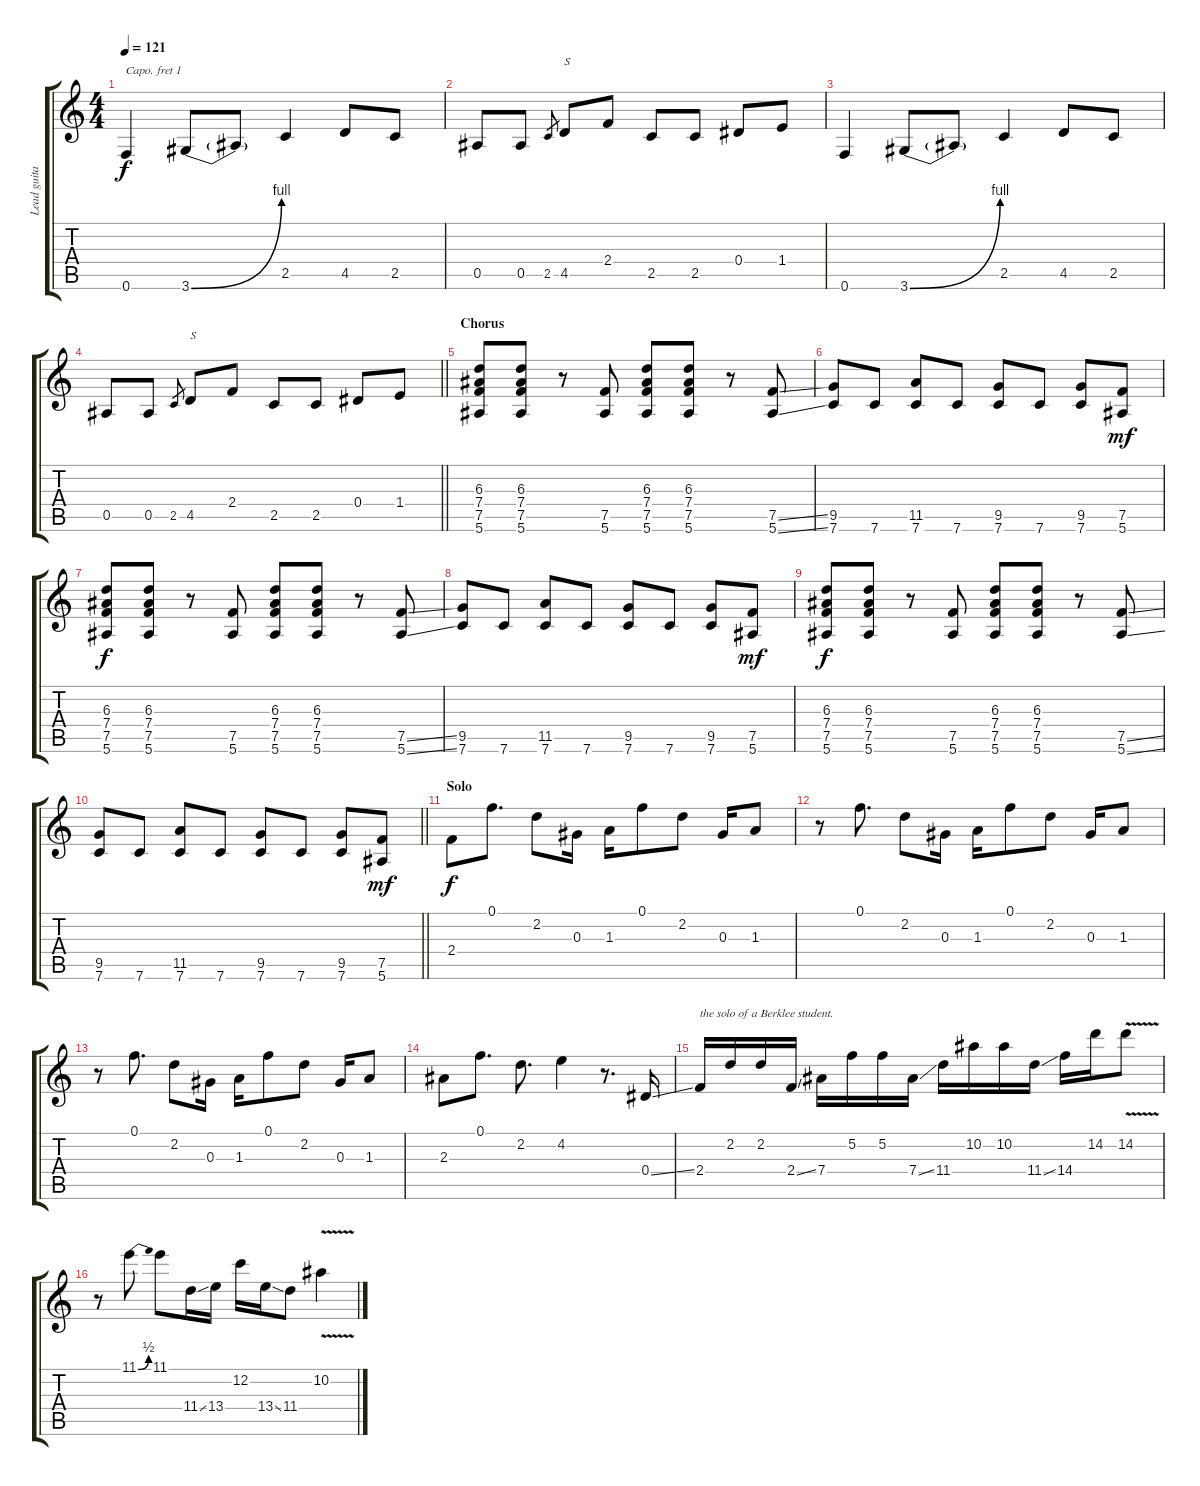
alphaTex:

\track ("Lead guitar" "Lead guita") {instrument distortionguitar}
\staff {score tabs}
\capo 1
\tuning (E4 B3 G3 D3 A2 E2) {hide}
\ts (4 4)
\tempo 121
\clef g2
\ks c
0.6.4{dy f} 3.6{be (bend 0 0 60 4)}.8 3.6{t}.8 2.5.4 4.5.8 2.5.8 |
0.5.8 0.5.8 2.5.8{gr} 4.5.8{txt "S"} 2.4.8 2.5.8 2.5.8 0.4.8 1.4.8 |
0.6.4 3.6{be (bend 0 0 60 4)}.8 3.6{t}.8 2.5.4 4.5.8 2.5.8 |
\barLineRight lightlight
0.5.8 0.5.8 2.5.8{gr} 4.5.8{txt "S"} 2.4.8 2.5.8 2.5.8 0.4.8 1.4.8 |
\section ("" "Chorus")
(6.3 7.4 7.5 5.6).8 (6.3 7.4 7.5 5.6).8 r.8 (7.5 5.6).8 (6.3 7.4 7.5 5.6).8 (6.3 7.4 7.5 5.6).8 r.8 (7.5{ss} 5.6{ss}).8 |
(9.5 7.6).8 7.6.8 (11.5 7.6).8 7.6.8 (9.5 7.6).8 7.6.8 (9.5 7.6).8 (7.5 5.6).8{dy mf} |
(6.3 7.4 7.5 5.6).8{dy f} (6.3 7.4 7.5 5.6).8 r.8 (7.5 5.6).8 (6.3 7.4 7.5 5.6).8 (6.3 7.4 7.5 5.6).8 r.8 (7.5{ss} 5.6{ss}).8 |
(9.5 7.6).8 7.6.8 (11.5 7.6).8 7.6.8 (9.5 7.6).8 7.6.8 (9.5 7.6).8 (7.5 5.6).8{dy mf} |
(6.3 7.4 7.5 5.6).8{dy f} (6.3 7.4 7.5 5.6).8 r.8 (7.5 5.6).8 (6.3 7.4 7.5 5.6).8 (6.3 7.4 7.5 5.6).8 r.8 (7.5{ss} 5.6{ss}).8 |
\barLineRight lightlight
(9.5 7.6).8 7.6.8 (11.5 7.6).8 7.6.8 (9.5 7.6).8 7.6.8 (9.5 7.6).8 (7.5 5.6).8{dy mf} |
\section ("" "Solo")
2.4.8{dy f} 0.1.8{d} 2.2.8 0.3.16 1.3.16 0.1.8 2.2.8 0.3.16 1.3.8 |
r.8 0.1.8{d} 2.2.8 0.3.16 1.3.16 0.1.8 2.2.8 0.3.16 1.3.8 |
r.8 0.1.8{d} 2.2.8 0.3.16 1.3.16 0.1.8 2.2.8 0.3.16 1.3.8 |
2.3.8 0.1.8{d} 2.2.8{d} 4.2.4 r.8{d} 0.4{ss}.16 |
2.4.16{txt "the solo of a Berklee student."} 2.2.16 2.2.16 2.4{ss}.16 7.4.16 5.2.16 5.2.16 7.4{ss}.16 11.4.16 10.2.16 10.2.16 11.4{ss}.16 14.4.16 14.2.16 14.2{v}.8 |
r.8 11.1{be (bend 0 0 60 2)}.8 11.1.8 11.4{ss}.16 13.4.16 12.2.16 13.4{ss}.16 11.4.8 10.2{v}.4
